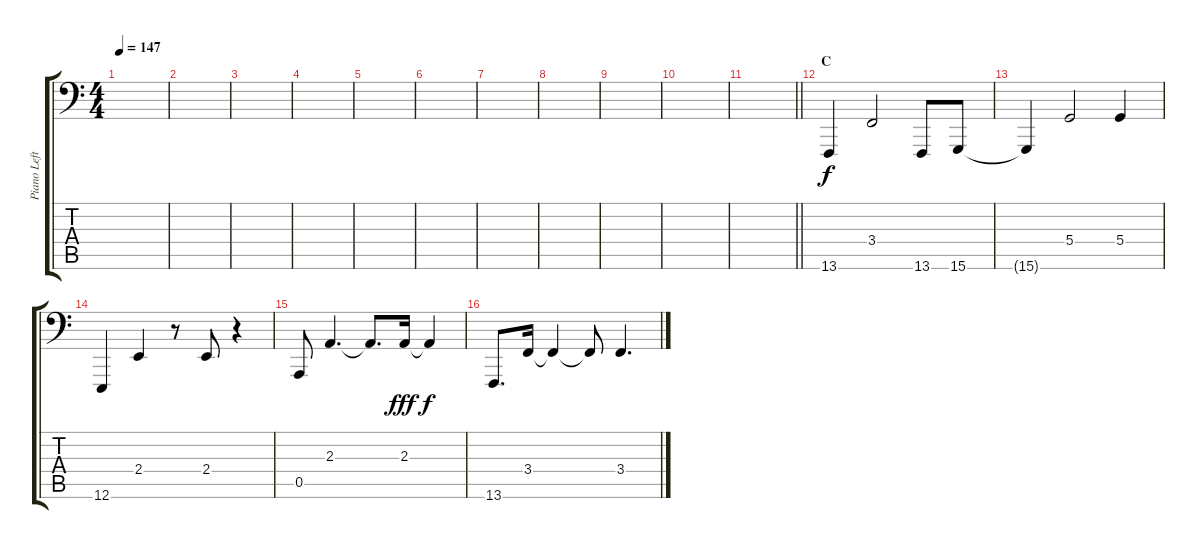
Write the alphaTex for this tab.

\track ("Piano Left (Kotobuki Tsumugi)" "Piano Left") {instrument acousticgrandpiano}
\staff {score tabs}
\tuning (E3 B2 G2 D2 A1 E0) {hide}
\ts (4 4)
\tempo 147
\clef f4
\ks c
|
|
|
|
|
|
|
|
|
|
\barLineRight lightlight
|
\section ("" "C")
13.6.4 3.4.2 13.6.8 15.6.8 |
15.6{t}.4 5.4.2 5.4.4 |
12.6.4{dy f} 2.4.4 r.8 2.4.8 r.4 |
0.5.8 2.3.4{d} 2.3{t}.8{d} 2.3.16{dy fff} 2.3{t}.4{dy f} |
13.6.8{d} 3.4.16 3.4{t}.4 3.4{t}.8 3.4.4{d}
